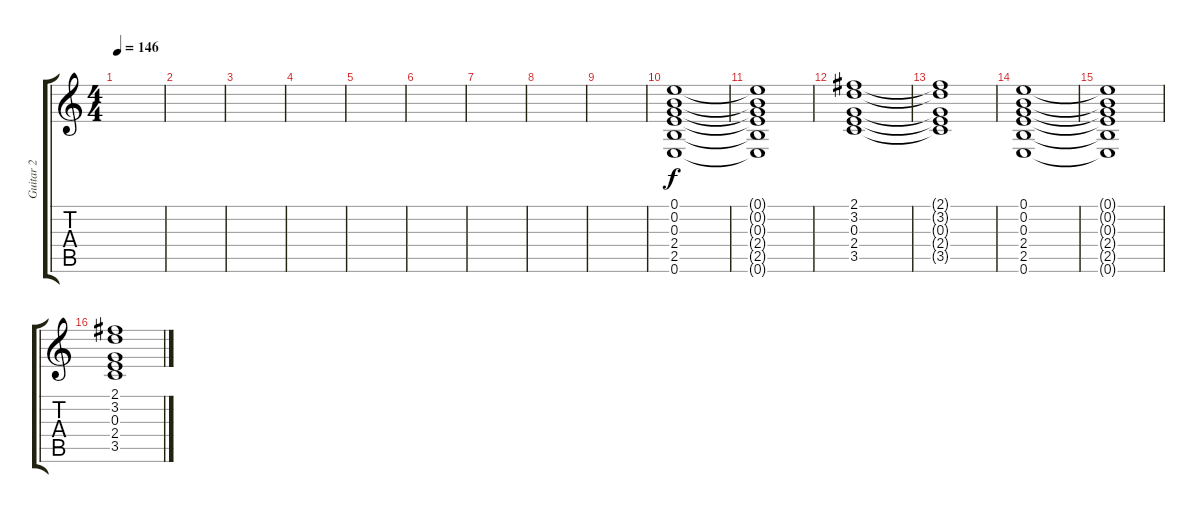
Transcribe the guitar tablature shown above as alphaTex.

\track ("Guitar 2" "Guitar 2") {instrument overdrivenguitar}
\staff {score tabs}
\tuning (E4 B3 G3 D3 A2 E2) {hide}
\ts (4 4)
\tempo 146
\clef g2
\ks c
|
|
|
|
|
|
|
|
|
(0.1 0.2 0.3 2.4 2.5 0.6).1{volume 8} |
(0.1{t} 0.2{t} 0.3{t} 2.4{t} 2.5{t} 0.6{t}).1 |
(2.1 3.2 0.3 2.4 3.5).1 |
(2.1{t} 3.2{t} 0.3{t} 2.4{t} 3.5{t}).1 |
(0.1 0.2 0.3 2.4 2.5 0.6).1 |
(0.1{t} 0.2{t} 0.3{t} 2.4{t} 2.5{t} 0.6{t}).1 |
(2.1 3.2 0.3 2.4 3.5).1
